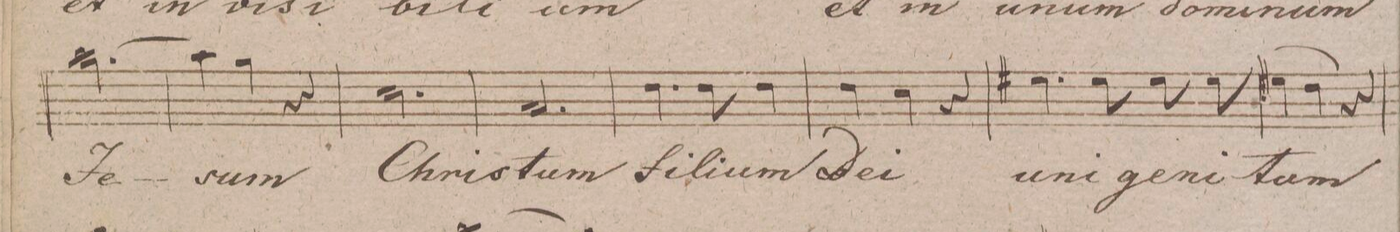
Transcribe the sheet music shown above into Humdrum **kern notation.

**kern	**text	**dynam
*I"Soprano.	*	*
*clefC1	*	*
*k[f#]	*	*
*M3/4	*	*
[2.ff#\	Je-	.
=35	=35	=35
4ff#\]	.	.
4ee\	-sum	.
4r	.	.
=36	=36	=36
2.a\	Chri-	.
=37	=37	=37
2.f#/	-stum	.
=38	=38	=38
4.b\	fi-	.
8b\	-li-	.
4b\	-um	.
=39	=39	=39
4b\	De-	.
4a\	-i	.
4r	.	.
=40	=40	=40
4.cc#X\	u-	.
8cc#\	-ni-	.
8cc#\	-ge-	.
8cc#\	-ni-	.
=41	=41	=41
(>4cc#X\	-tum	.
4b\)	.	.
4r	.	.
=42	=42	=42
*-	*-	*-
